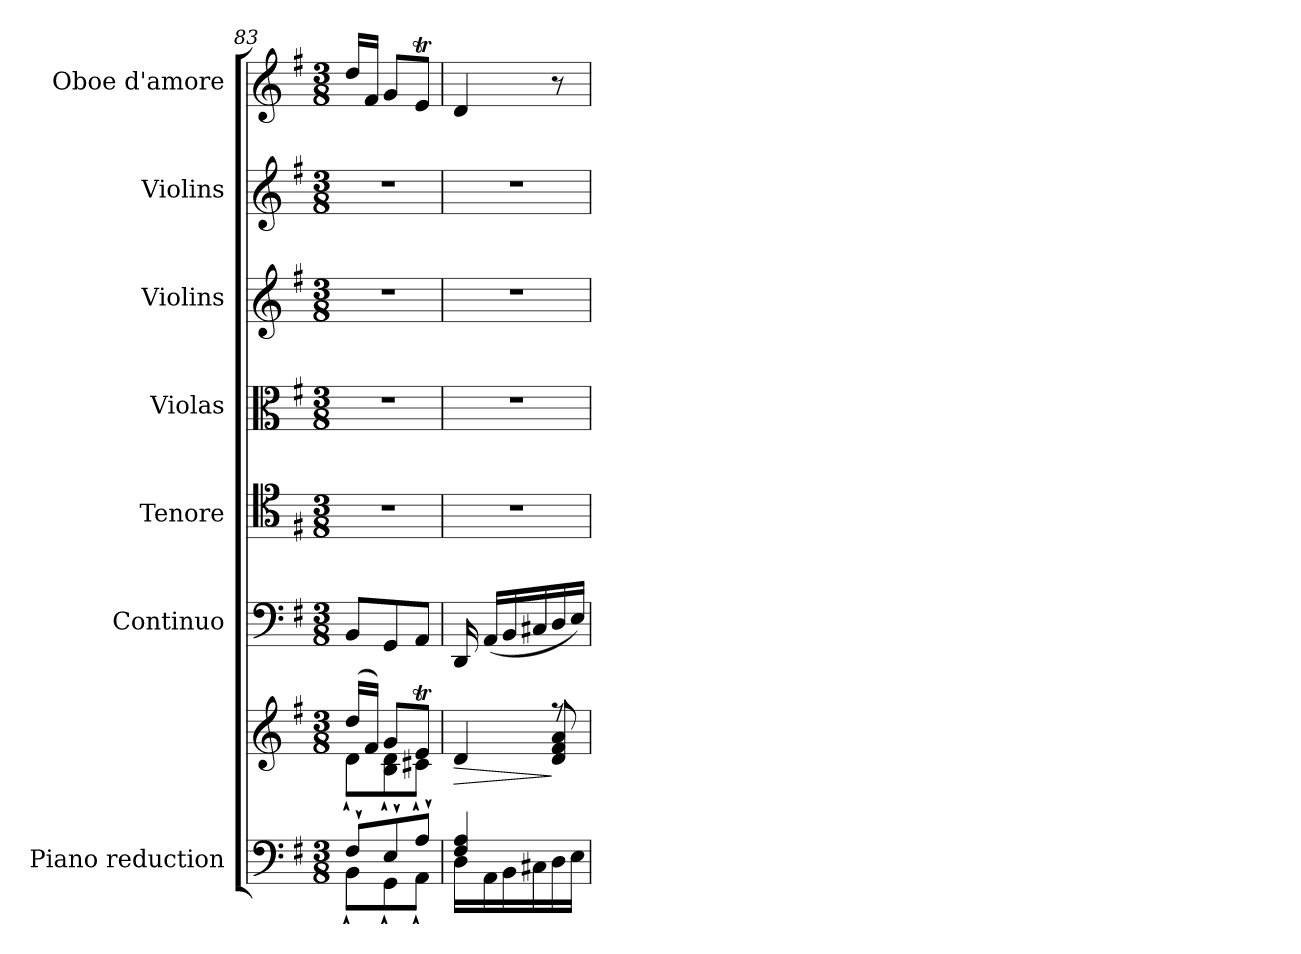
**kern	**kern	**dynam	**kern	**kern	**kern	**kern	**kern	**kern
*part7	*part7	*part7	*part6	*part5	*part4	*part3	*part2	*part1
*staff8	*staff7	*staff7/8	*staff6	*staff5	*staff4	*staff3	*staff2	*staff1
*I"Piano reduction	*	*	*I"Continuo	*I"Tenore	*I"Violas	*I"Violins	*I"Violins	*I"Oboe d'amore
*I'Pno	*	*	*	*	*	*	*	*I'Ob
*clefF4	*clefG2	*	*clefF4	*clefC4	*clefC3	*clefG2	*clefG2	*clefG2
*k[f#]	*k[f#]	*	*k[f#]	*k[f#]	*k[f#]	*k[f#]	*k[f#]	*k[f#]
*M3/8	*M3/8	*	*M3/8	*M3/8	*M3/8	*M3/8	*M3/8	*M3/8
=83	=83	=83	=83	=83	=83	=83	=83	=83
*^	*^	*	*	*	*	*	*	*
8F#`/L	8BB`\L	(16dd/LL	8d`\L	.	8BB/L	4.r	4.r	4.r	4.r	16dd/LL
.	.	16f#/JJ)	.	.	.	.	.	.	.	16f#/JJ
8E`/	8GG`\	8g/L	8B\` 8d\`	.	8GG/	.	.	.	.	8g/L
8A`/J	8AA`\J	8eT/J	8c#X`\J	.	8AA/J	.	.	.	.	8eT/J
=84	=84	=84	=84	=84	=84	=84	=84	=84	=84	=84
!	!	!	!	!LO:HP:b	!	!	!	!	!	!
4F#/ 4A/	16D\LL	4d/	4ryy	>	16DD/	4.r	4.r	4.r	4.r	4d/
.	16AA\	.	.	.	(16AA/LL	.	.	.	.	.
.	16BB\	.	.	.	16BB/	.	.	.	.	.
.	16C#X\	.	.	.	16C#X/	.	.	.	.	.
8ryy	16D\	8r	8d/ 8f#/ 8a/	]	16D/	.	.	.	.	8r
.	16E\JJ	.	.	.	16E/JJ)	.	.	.	.	.
*v	*v	*	*	*	*	*	*	*	*	*
*	*v	*v	*	*	*	*	*	*	*
=	=	=	=	=	=	=	=	=
*-	*-	*-	*-	*-	*-	*-	*-	*-
